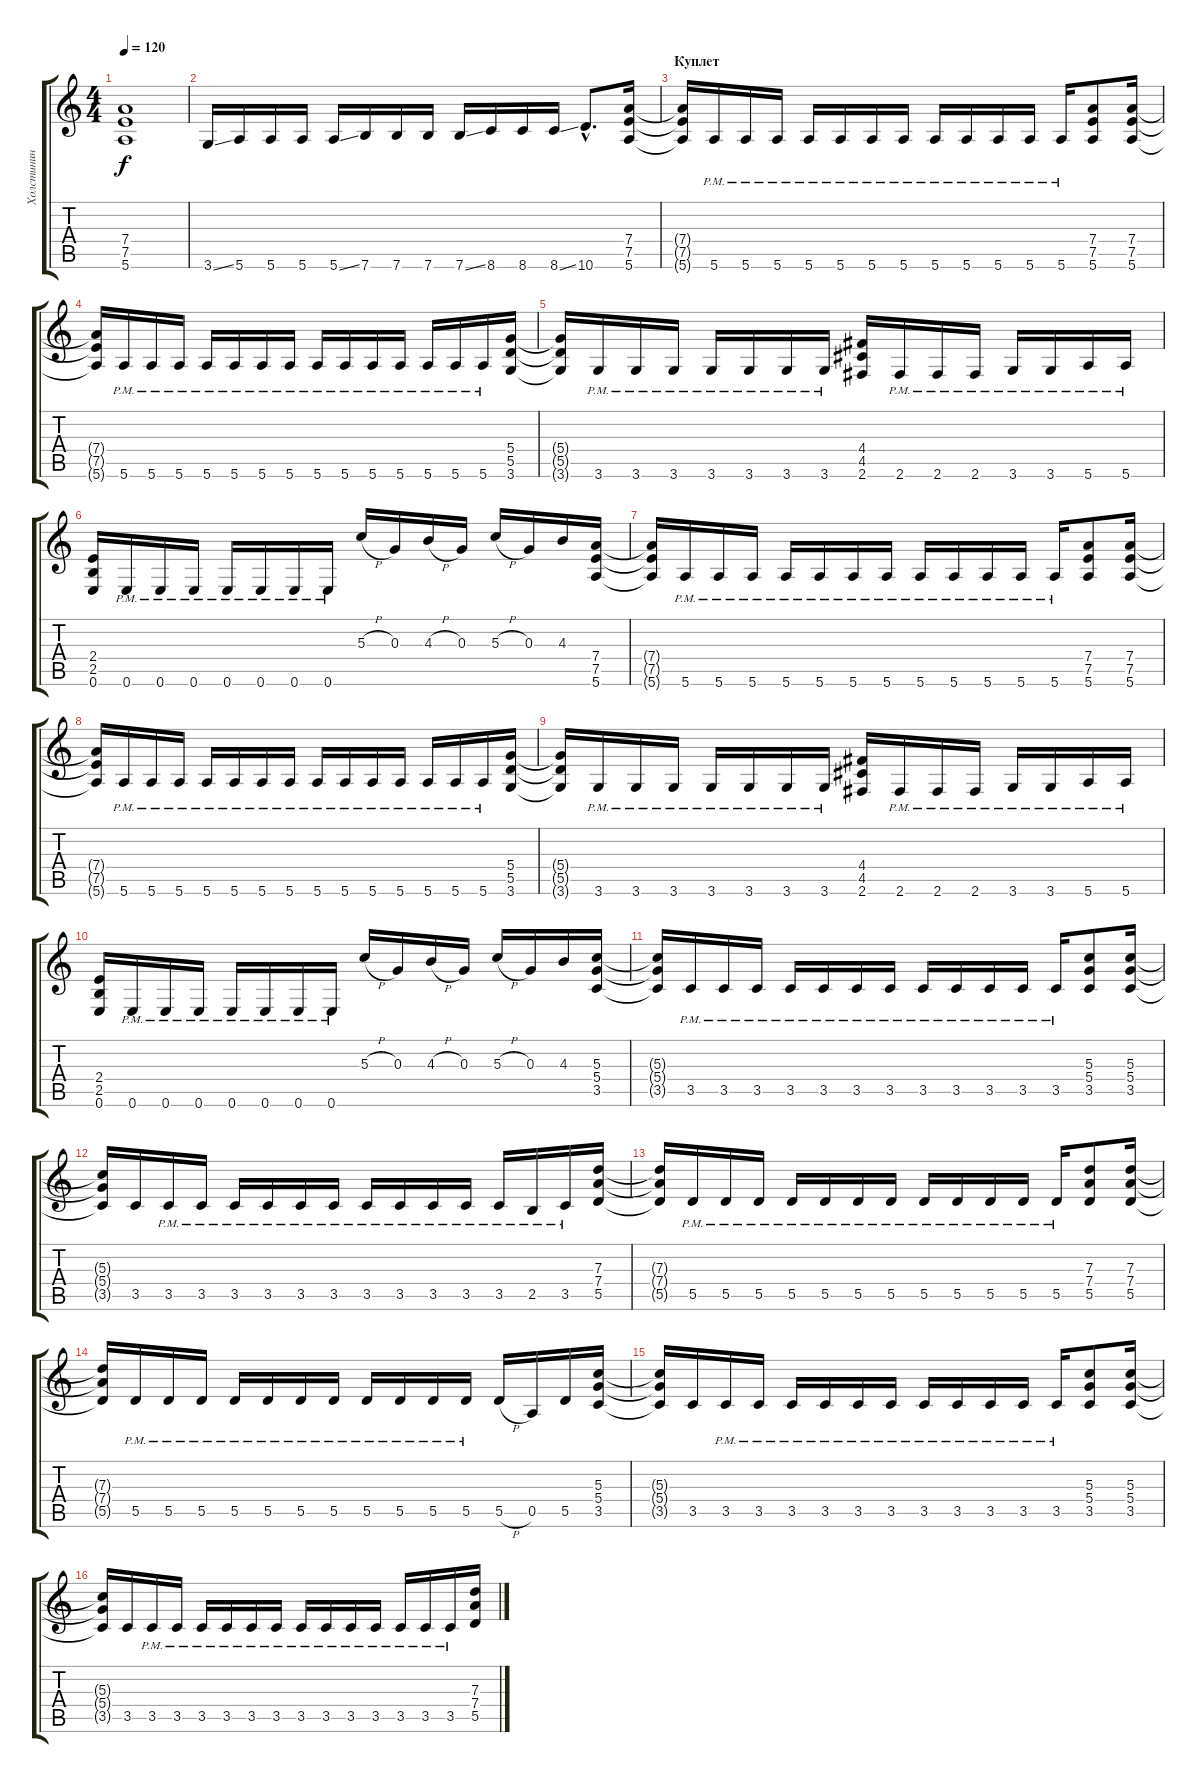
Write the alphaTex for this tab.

\track ("Холстинин" "Холстинин") {instrument overdrivenguitar}
\staff {score tabs}
\tuning (E4 B3 G3 D3 A2 E2) {hide}
\ts (4 4)
\tempo 120
\clef g2
\ks c
(7.4 7.5 5.6).1{dy f} |
3.6{ss}.16 5.6.16 5.6.16 5.6.16 5.6{ss}.16 7.6.16 7.6.16 7.6.16 7.6{ss}.16 8.6.16 8.6.16 8.6{ss}.16 10.6{hac}.8{d} (7.4 7.5 5.6).16 |
\section ("" "Куплет")
(7.4{t} 7.5{t} 5.6{t}).16 5.6{pm}.16 5.6{pm}.16 5.6{pm}.16 5.6{pm}.16 5.6{pm}.16 5.6{pm}.16 5.6{pm}.16 5.6{pm}.16 5.6{pm}.16 5.6{pm}.16 5.6{pm}.16 5.6{pm}.16 (7.4 7.5 5.6).8 (7.4 7.5 5.6).16 |
(7.4{t} 7.5{t} 5.6{t}).16 5.6{pm}.16 5.6{pm}.16 5.6{pm}.16 5.6{pm}.16 5.6{pm}.16 5.6{pm}.16 5.6{pm}.16 5.6{pm}.16 5.6{pm}.16 5.6{pm}.16 5.6{pm}.16 5.6{pm}.16 5.6{pm}.16 5.6{pm}.16 (5.4 5.5 3.6).16 |
(5.4{t} 5.5{t} 3.6{t}).16 3.6{pm}.16 3.6{pm}.16 3.6{pm}.16 3.6{pm}.16 3.6{pm}.16 3.6{pm}.16 3.6{pm}.16 (4.4 4.5 2.6).16 2.6{pm}.16 2.6{pm}.16 2.6{pm}.16 3.6{pm}.16 3.6{pm}.16 5.6{pm}.16 5.6{pm}.16 |
(2.4 2.5 0.6).16 0.6{pm}.16 0.6{pm}.16 0.6{pm}.16 0.6{pm}.16 0.6{pm}.16 0.6{pm}.16 0.6{pm}.16 5.3{h}.16 0.3.16 4.3{h}.16 0.3.16 5.3{h}.16 0.3.16 4.3.16 (7.4 7.5 5.6).16 |
(7.4{t} 7.5{t} 5.6{t}).16 5.6{pm}.16 5.6{pm}.16 5.6{pm}.16 5.6{pm}.16 5.6{pm}.16 5.6{pm}.16 5.6{pm}.16 5.6{pm}.16 5.6{pm}.16 5.6{pm}.16 5.6{pm}.16 5.6{pm}.16 (7.4 7.5 5.6).8 (7.4 7.5 5.6).16 |
(7.4{t} 7.5{t} 5.6{t}).16 5.6{pm}.16 5.6{pm}.16 5.6{pm}.16 5.6{pm}.16 5.6{pm}.16 5.6{pm}.16 5.6{pm}.16 5.6{pm}.16 5.6{pm}.16 5.6{pm}.16 5.6{pm}.16 5.6{pm}.16 5.6{pm}.16 5.6{pm}.16 (5.4 5.5 3.6).16 |
(5.4{t} 5.5{t} 3.6{t}).16 3.6{pm}.16 3.6{pm}.16 3.6{pm}.16 3.6{pm}.16 3.6{pm}.16 3.6{pm}.16 3.6{pm}.16 (4.4 4.5 2.6).16 2.6{pm}.16 2.6{pm}.16 2.6{pm}.16 3.6{pm}.16 3.6{pm}.16 5.6{pm}.16 5.6{pm}.16 |
(2.4 2.5 0.6).16 0.6{pm}.16 0.6{pm}.16 0.6{pm}.16 0.6{pm}.16 0.6{pm}.16 0.6{pm}.16 0.6{pm}.16 5.3{h}.16 0.3.16 4.3{h}.16 0.3.16 5.3{h}.16 0.3.16 4.3.16 (5.3 5.4 3.5).16 |
(5.3{t} 5.4{t} 3.5{t}).16 3.5{pm}.16 3.5{pm}.16 3.5{pm}.16 3.5{pm}.16 3.5{pm}.16 3.5{pm}.16 3.5{pm}.16 3.5{pm}.16 3.5{pm}.16 3.5{pm}.16 3.5{pm}.16 3.5{pm}.16 (5.3 5.4 3.5).8 (5.3 5.4 3.5).16 |
(5.3{t} 5.4{t} 3.5{t}).16 3.5.16 3.5{pm}.16 3.5{pm}.16 3.5{pm}.16 3.5{pm}.16 3.5{pm}.16 3.5{pm}.16 3.5{pm}.16 3.5{pm}.16 3.5{pm}.16 3.5{pm}.16 3.5{pm}.16 2.5{pm}.16 3.5{pm}.16 (7.3 7.4 5.5).16 |
(7.3{t} 7.4{t} 5.5{t}).16 5.5{pm}.16 5.5{pm}.16 5.5{pm}.16 5.5{pm}.16 5.5{pm}.16 5.5{pm}.16 5.5{pm}.16 5.5{pm}.16 5.5{pm}.16 5.5{pm}.16 5.5{pm}.16 5.5{pm}.16 (7.3 7.4 5.5).8 (7.3 7.4 5.5).16 |
(7.3{t} 7.4{t} 5.5{t}).16 5.5{pm}.16 5.5{pm}.16 5.5{pm}.16 5.5{pm}.16 5.5{pm}.16 5.5{pm}.16 5.5{pm}.16 5.5{pm}.16 5.5{pm}.16 5.5{pm}.16 5.5{pm}.16 5.5{h}.16 0.5.16 5.5.16 (5.3 5.4 3.5).16 |
(5.3{t} 5.4{t} 3.5{t}).16 3.5.16 3.5{pm}.16 3.5{pm}.16 3.5{pm}.16 3.5{pm}.16 3.5{pm}.16 3.5{pm}.16 3.5{pm}.16 3.5{pm}.16 3.5{pm}.16 3.5{pm}.16 3.5{pm}.16 (5.3 5.4 3.5).8 (5.3 5.4 3.5).16 |
(5.3{t} 5.4{t} 3.5{t}).16 3.5.16 3.5{pm}.16 3.5{pm}.16 3.5{pm}.16 3.5{pm}.16 3.5{pm}.16 3.5{pm}.16 3.5{pm}.16 3.5{pm}.16 3.5{pm}.16 3.5{pm}.16 3.5{pm}.16 3.5{pm}.16 3.5{pm}.16 (7.3 7.4 5.5).16
